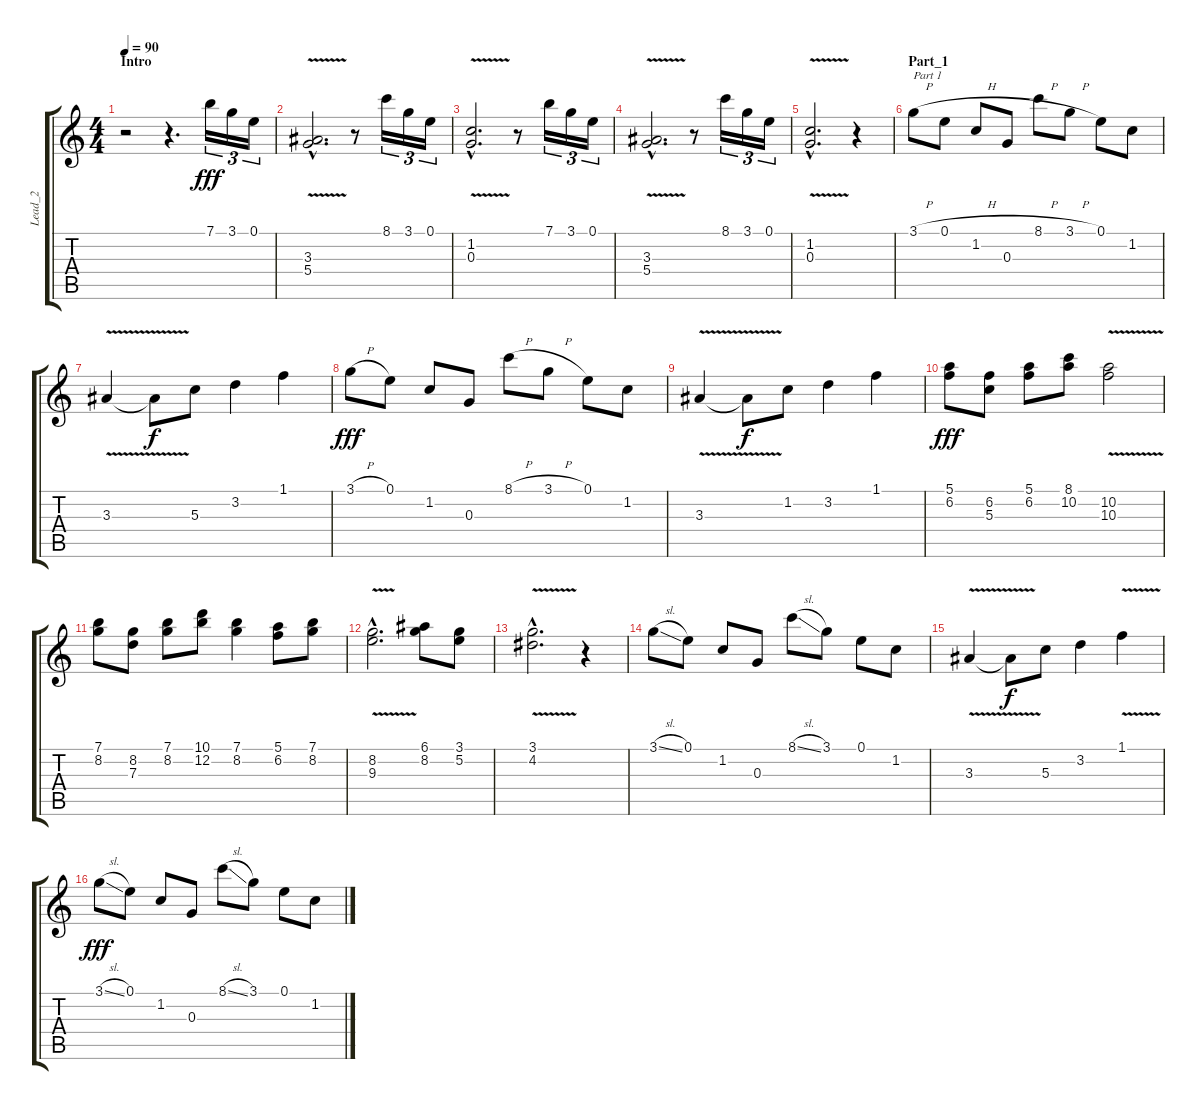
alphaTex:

\track ("Lead_2" "Lead_2") {instrument acousticguitarnylon}
\staff {score tabs}
\tuning (E4 B3 G3 D3 A2 E2) {hide}
\ts (4 4)
\section ("" "Intro")
\tempo 90
\clef g2
\ks c
r.2{dy fff instrument acousticguitarnylon} r.4{d instrument acousticguitarsteel} 7.1.16{tu (3 2)} 3.1.16{tu (3 2)} 0.1.16{tu (3 2)} |
(3.3{v hac} 5.4{hac}).2{d} r.8 8.1.16{tu (3 2)} 3.1.16{tu (3 2)} 0.1.16{tu (3 2)} |
(1.2{v hac} 0.3{hac}).2{d} r.8 7.1.16{tu (3 2)} 3.1.16{tu (3 2)} 0.1.16{tu (3 2)} |
(3.3{v hac} 5.4{hac}).2{d} r.8 8.1.16{tu (3 2)} 3.1.16{tu (3 2)} 0.1.16{tu (3 2)} |
(1.2{v hac} 0.3{hac}).2{d} r.4 |
\section ("" "Part_1")
3.1{h}.8{txt "Part 1"} 0.1{h}.8 1.2.8 0.3.8 8.1{h}.8 3.1{h}.8 0.1.8 1.2.8 |
3.3{v}.4 3.3{t}.8{dy f} 5.3.8 3.2.4 1.1.4 |
3.1{h}.8{dy fff} 0.1.8 1.2.8 0.3.8 8.1{h}.8 3.1{h}.8 0.1.8 1.2.8 |
3.3{v}.4 3.3{t}.8{dy f} 1.2.8 3.2.4 1.1.4 |
(5.1 6.2).8{dy fff} (6.2 5.3).8 (5.1 6.2).8 (8.1 10.2).8 (10.2{v} 10.3).2 |
(7.1 8.2).8 (8.2 7.3).8 (7.1 8.2).8 (10.1 12.2).8 (7.1 8.2).4 (5.1 6.2).8 (7.1 8.2).8 |
(8.2{v hac} 9.3{hac}).2{d} (6.1 8.2).8 (3.1 5.2).8 |
(3.1{v hac} 4.2{hac}).2{d} r.4 |
3.1{sl}.8{volume 10 instrument cello} 0.1.8 1.2.8 0.3.8 8.1{sl}.8 3.1.8 0.1.8 1.2.8 |
3.3{v}.4 3.3{t}.8{dy f} 5.3.8 3.2.4 1.1{v}.4 |
3.1{sl}.8{dy fff} 0.1.8 1.2.8 0.3.8 8.1{sl}.8 3.1.8 0.1.8 1.2.8
